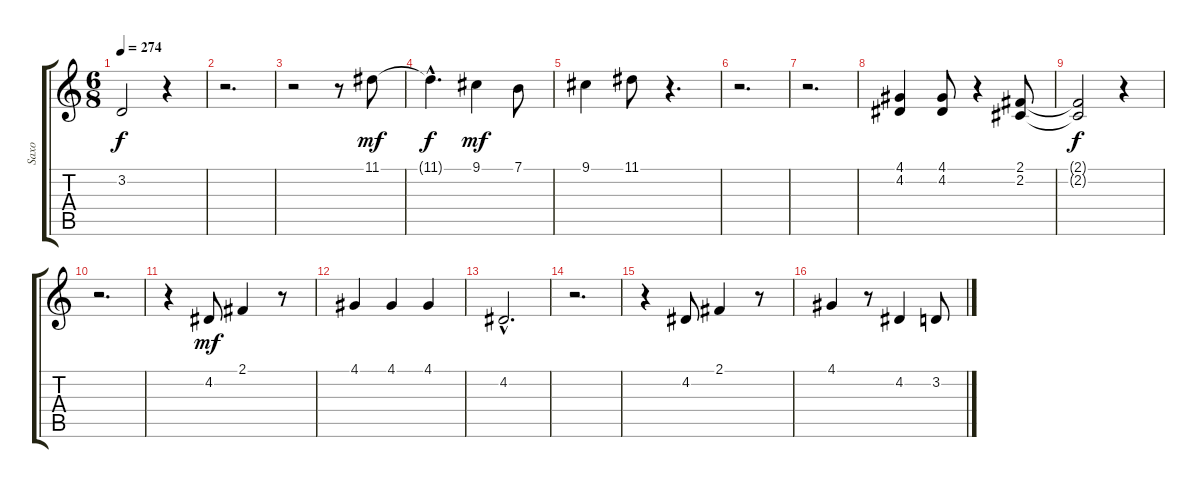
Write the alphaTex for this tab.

\track ("Saxo         Adorno)" "Saxo      ") {instrument baritonesax}
\staff {score tabs}
\tuning (E4 B3 G3 D3 A2 E2) {hide}
\ts (6 8)
\tempo 274
\clef g2
\ks c
3.2{t}.2{dy f} r.4 |
r.2{d} |
r.2 r.8 11.1.8{dy mf} |
11.1{hac t}.4{d dy f} 9.1.4{dy mf} 7.1.8 |
9.1.4 11.1.8 r.4{d} |
r.2{d} |
r.2{d} |
(4.1 4.2).4 (4.1 4.2).8 r.4 (2.1 2.2).8 |
(2.1{t} 2.2{t}).2{dy f} r.4 |
r.2{d} |
r.4 4.2.8{dy mf} 2.1.4 r.8 |
4.1.4 4.1.4 4.1.4 |
4.2{hac}.2{d} |
r.2{d} |
r.4 4.2.8 2.1.4 r.8 |
4.1.4 r.8 4.2.4 3.2.8
